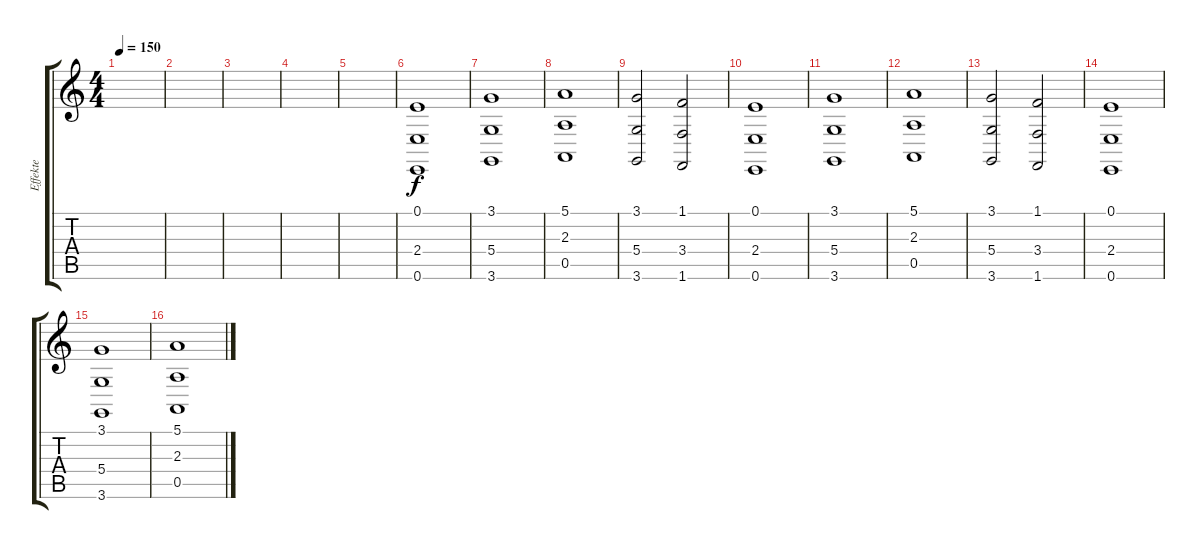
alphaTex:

\track ("Effekte" "Effekte") {instrument lead1square}
\staff {score tabs}
\tuning (E4 B3 G3 D3 A2 E2) {hide}
\ts (4 4)
\tempo 150
\clef g2
\ks c
|
|
|
|
|
(0.1 2.4 0.6).1 |
(3.1 5.4 3.6).1 |
(5.1 2.3 0.5).1 |
(3.1 5.4 3.6).2 (1.1 3.4 1.6).2 |
(0.1 2.4 0.6).1 |
(3.1 5.4 3.6).1 |
(5.1 2.3 0.5).1 |
(3.1 5.4 3.6).2 (1.1 3.4 1.6).2 |
(0.1 2.4 0.6).1 |
(3.1 5.4 3.6).1 |
(5.1 2.3 0.5).1
